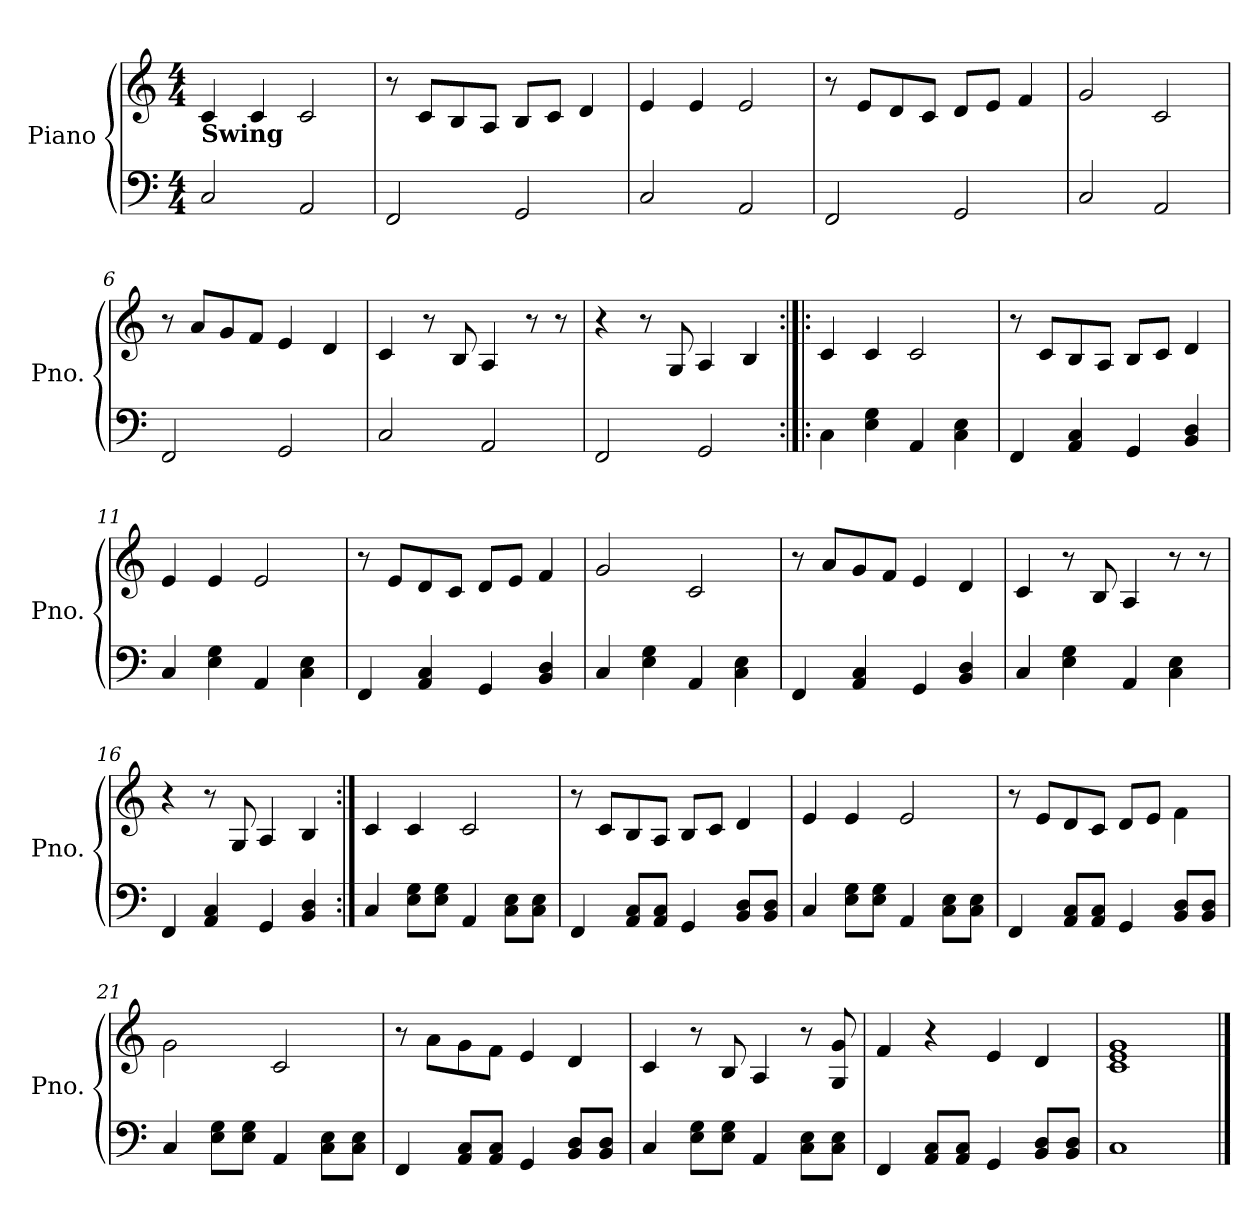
**kern	**kern
*part1	*part1
*staff2	*staff1
*I"Piano	*
*I'Pno.	*
*clefF4	*clefG2
*k[]	*k[]
*M4/4	*M4/4
*MM110	*MM110
=1	=1
!	!LO:TX:b:B:t=Swing
2C/	4c/
.	4c/
2AA/	2c/
=2	=2
2FF/	8r
.	8c/L
.	8B/
.	8A/J
2GG/	8B/L
.	8c/J
.	4d/
=3	=3
2C/	4e/
.	4e/
2AA/	2e/
=4	=4
2FF/	8r
.	8e/L
.	8d/
.	8c/J
2GG/	8d/L
.	8e/J
.	4f/
=5	=5
2C/	2g/
2AA/	2c/
=6	=6
2FF/	8r
.	8a/L
.	8g/
.	8f/J
2GG/	4e/
.	4d/
=7	=7
2C/	4c/
.	8r
.	8B/
2AA/	4A/
.	8r
.	8r
=8	=8
2FF/	4r
.	8r
.	8G/
2GG/	4A/
.	4B/
=9:|!|:	=9:|!|:
4C\	4c/
4E\ 4G\	4c/
4AA/	2c/
4C\ 4E\	.
=10	=10
4FF/	8r
.	8c/L
4AA/ 4C/	8B/
.	8A/J
4GG/	8B/L
.	8c/J
4BB/ 4D/	4d/
=11	=11
4C/	4e/
4E\ 4G\	4e/
4AA/	2e/
4C\ 4E\	.
=12	=12
4FF/	8r
.	8e/L
4AA/ 4C/	8d/
.	8c/J
4GG/	8d/L
.	8e/J
4BB/ 4D/	4f/
=13	=13
4C/	2g/
4E\ 4G\	.
4AA/	2c/
4C\ 4E\	.
=14	=14
4FF/	8r
.	8a/L
4AA/ 4C/	8g/
.	8f/J
4GG/	4e/
4BB/ 4D/	4d/
=15	=15
4C/	4c/
4E\ 4G\	8r
.	8B/
4AA/	4A/
4C\ 4E\	8r
.	8r
=16	=16
4FF/	4r
4AA/ 4C/	8r
.	8G/
4GG/	4A/
4BB/ 4D/	4B/
=17:|!	=17:|!
4C/	4c/
8E\ 8G\L	4c/
8E\ 8G\J	.
4AA/	2c/
8C\ 8E\L	.
8C\ 8E\J	.
=18	=18
4FF/	8r
.	8c/L
8AA/ 8C/L	8B/
8AA/ 8C/J	8A/J
4GG/	8B/L
.	8c/J
8BB/ 8D/L	4d/
8BB/ 8D/J	.
=19	=19
4C/	4e/
8E\ 8G\L	4e/
8E\ 8G\J	.
4AA/	2e/
8C\ 8E\L	.
8C\ 8E\J	.
=20	=20
4FF/	8r
.	8e/L
8AA/ 8C/L	8d/
8AA/ 8C/J	8c/J
4GG/	8d/L
.	8e/J
8BB/ 8D/L	4f\
8BB/ 8D/J	.
=21	=21
4C/	2g\
8E\ 8G\L	.
8E\ 8G\J	.
4AA/	2c/
8C\ 8E\L	.
8C\ 8E\J	.
=22	=22
4FF/	8r
.	8a\L
8AA/ 8C/L	8g\
8AA/ 8C/J	8f\J
4GG/	4e/
8BB/ 8D/L	4d/
8BB/ 8D/J	.
=23	=23
4C/	4c/
8E\ 8G\L	8r
8E\ 8G\J	8B/
4AA/	4A/
8C\ 8E\L	8r
8C\ 8E\J	8G/ 8g/
=24	=24
4FF/	4f/
8AA/ 8C/L	4r
8AA/ 8C/J	.
4GG/	4e/
8BB/ 8D/L	4d/
8BB/ 8D/J	.
=25	=25
1C	1c 1e 1g
==	==
*-	*-
